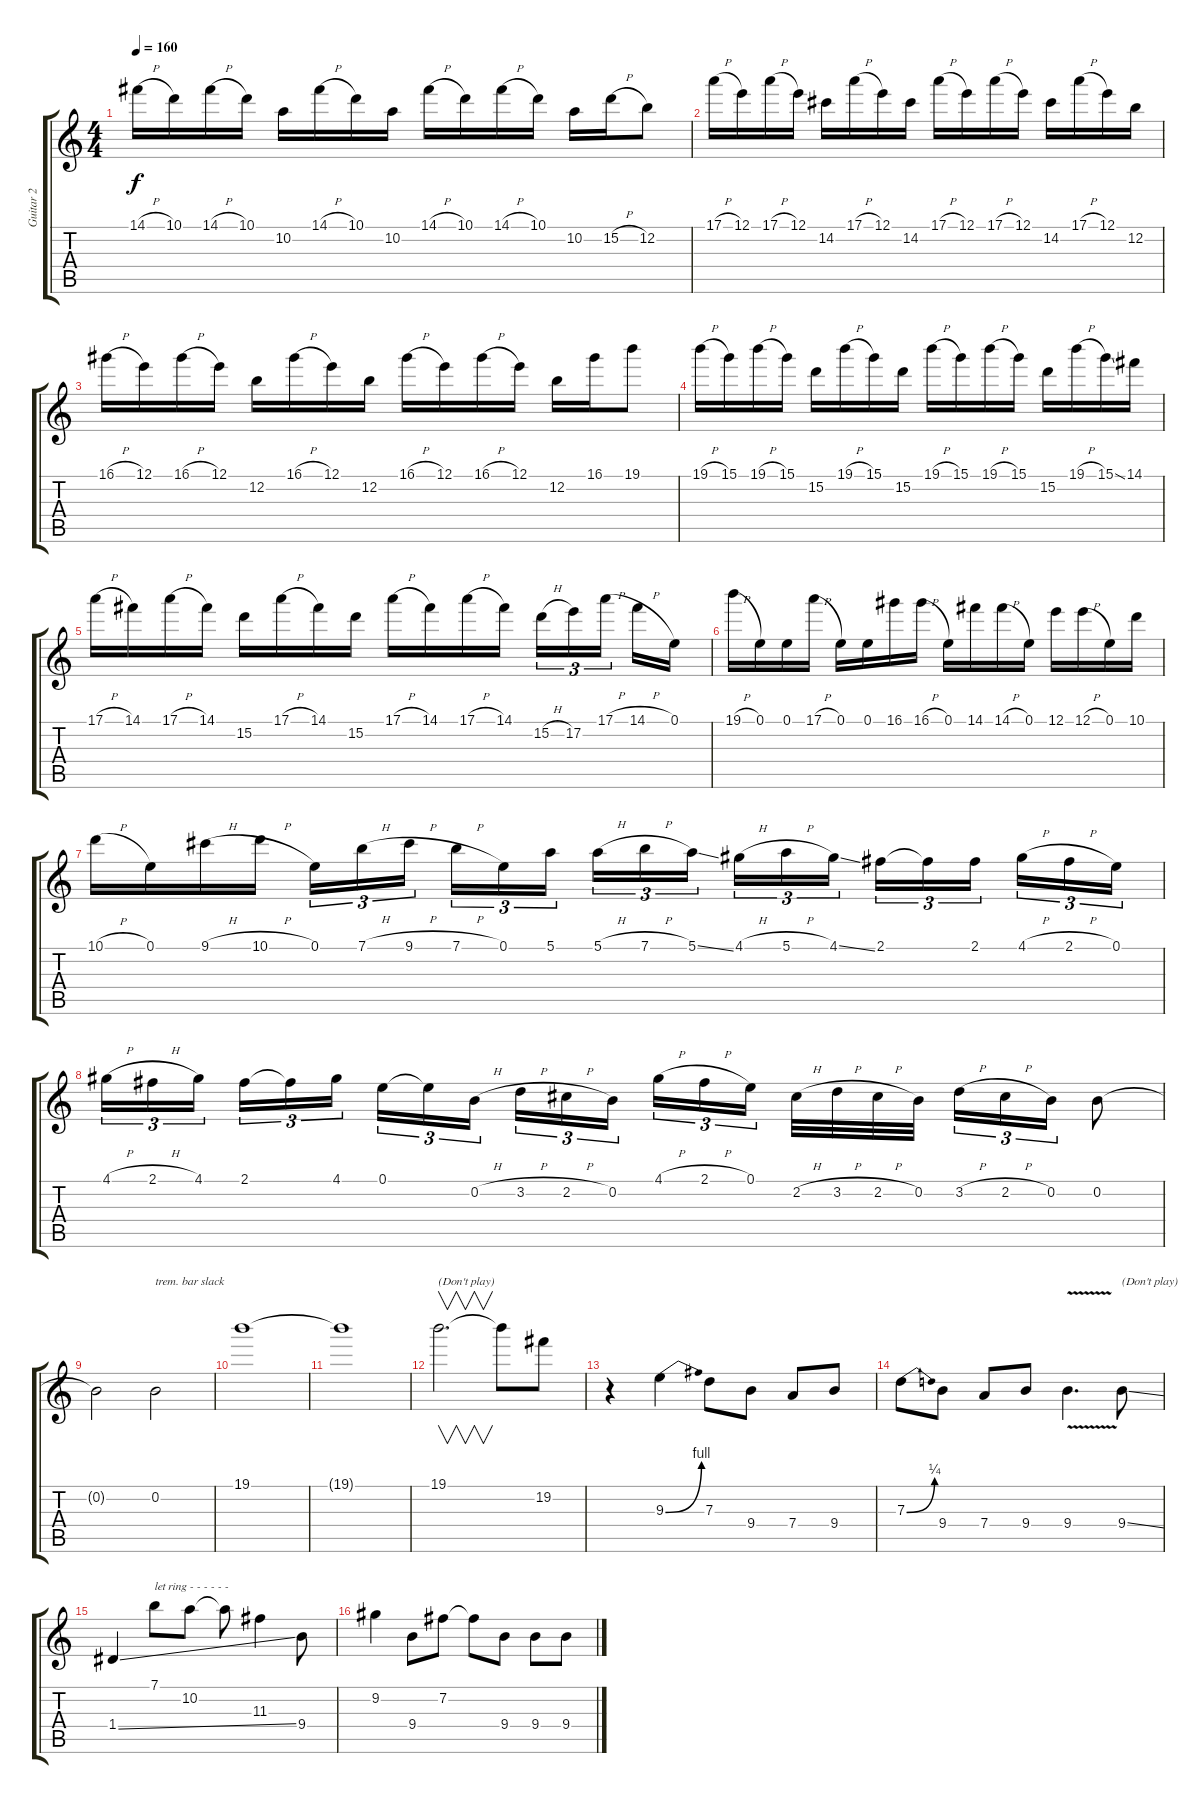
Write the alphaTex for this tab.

\track ("Guitar 2" "Guitar 2") {instrument distortionguitar}
\staff {score tabs}
\tuning (E4 B3 G3 D3 A2 E2) {hide}
\ts (4 4)
\tempo 160
\clef g2
\ks c
14.1{h}.16{dy f} 10.1.16 14.1{h}.16 10.1.16 10.2.16 14.1{h}.16 10.1.16 10.2.16 14.1{h}.16 10.1.16 14.1{h}.16 10.1.16 10.2.16 15.2{h}.16 12.2.8 |
17.1{h}.16 12.1.16 17.1{h}.16 12.1.16 14.2.16 17.1{h}.16 12.1.16 14.2.16 17.1{h}.16 12.1.16 17.1{h}.16 12.1.16 14.2.16 17.1{h}.16 12.1.16 12.2.16 |
16.1{h}.16 12.1.16 16.1{h}.16 12.1.16 12.2.16 16.1{h}.16 12.1.16 12.2.16 16.1{h}.16 12.1.16 16.1{h}.16 12.1.16 12.2.16 16.1.16 19.1.8 |
19.1{h}.16 15.1.16 19.1{h}.16 15.1.16 15.2.16 19.1{h}.16 15.1.16 15.2.16 19.1{h}.16 15.1.16 19.1{h}.16 15.1.16 15.2.16 19.1{h}.16 15.1{ss}.16 14.1.16 |
17.1{h}.16 14.1.16 17.1{h}.16 14.1.16 15.2.16 17.1{h}.16 14.1.16 15.2.16 17.1{h}.16 14.1.16 17.1{h}.16 14.1.16 15.2{h}.16{tu (3 2)} 17.2.16{tu (3 2)} 17.1{h}.16{tu (3 2)} 14.1{h}.16 0.1.16 |
19.1{h}.16 0.1.16 0.1.16 17.1{h}.16 0.1.16 0.1.16 16.1.16 16.1{h}.16 0.1.16 14.1.16 14.1{h}.16 0.1.16 12.1.16 12.1{h}.16 0.1.16 10.1.16 |
10.1{h}.16 0.1.16 9.1{h}.16 10.1{h}.16 0.1.16{tu (3 2)} 7.1{h}.16{tu (3 2)} 9.1{h}.16{tu (3 2)} 7.1{h}.16{tu (3 2)} 0.1.16{tu (3 2)} 5.1.16{tu (3 2)} 5.1{h}.16{tu (3 2)} 7.1{h}.16{tu (3 2)} 5.1{ss}.16{tu (3 2)} 4.1{h}.16{tu (3 2)} 5.1{h}.16{tu (3 2)} 4.1{ss}.16{tu (3 2)} 2.1.16{tu (3 2)} 2.1{t}.16{tu (3 2)} 2.1.16{tu (3 2)} 4.1{h}.16{tu (3 2)} 2.1{h}.16{tu (3 2)} 0.1.16{tu (3 2)} |
4.1{h}.16{tu (3 2)} 2.1{h}.16{tu (3 2)} 4.1.16{tu (3 2)} 2.1.16{tu (3 2)} 2.1{t}.16{tu (3 2)} 4.1.16{tu (3 2)} 0.1.16{tu (3 2)} 0.1{t}.16{tu (3 2)} 0.2{h}.16{tu (3 2)} 3.2{h}.16{tu (3 2)} 2.2{h}.16{tu (3 2)} 0.2.16{tu (3 2)} 4.1{h}.16{tu (3 2)} 2.1{h}.16{tu (3 2)} 0.1.16{tu (3 2)} 2.2{h}.32 3.2{h}.32 2.2{h}.32 0.2.32 3.2{h}.16{tu (3 2)} 2.2{h}.16{tu (3 2)} 0.2.16{tu (3 2)} 0.2.8 |
0.2{t}.2 0.2.2{txt "trem. bar slack"} |
19.1.1 |
19.1{t}.1 |
19.1.2{v d txt "(Don't play)"} 19.1{t}.8 19.2.8 |
r.4 9.3{be (bend 0 0 60 4)}.4 7.3.8 9.4.8 7.4.8 9.4.8 |
7.3{be (bend 0 0 60 1)}.8 9.4.8 7.4.8 9.4.8 9.4{v}.4{d} 9.4{ss}.8{txt "(Don't play)"} |
1.4{ss}.4 7.1.8{txt "let ring - - - - - - "} 10.2.8 10.2{t}.8 11.3.4 9.4.8 |
9.2.4 9.4.8 7.2.8 7.2{t}.8 9.4.8 9.4.8 9.4{ss}.8
